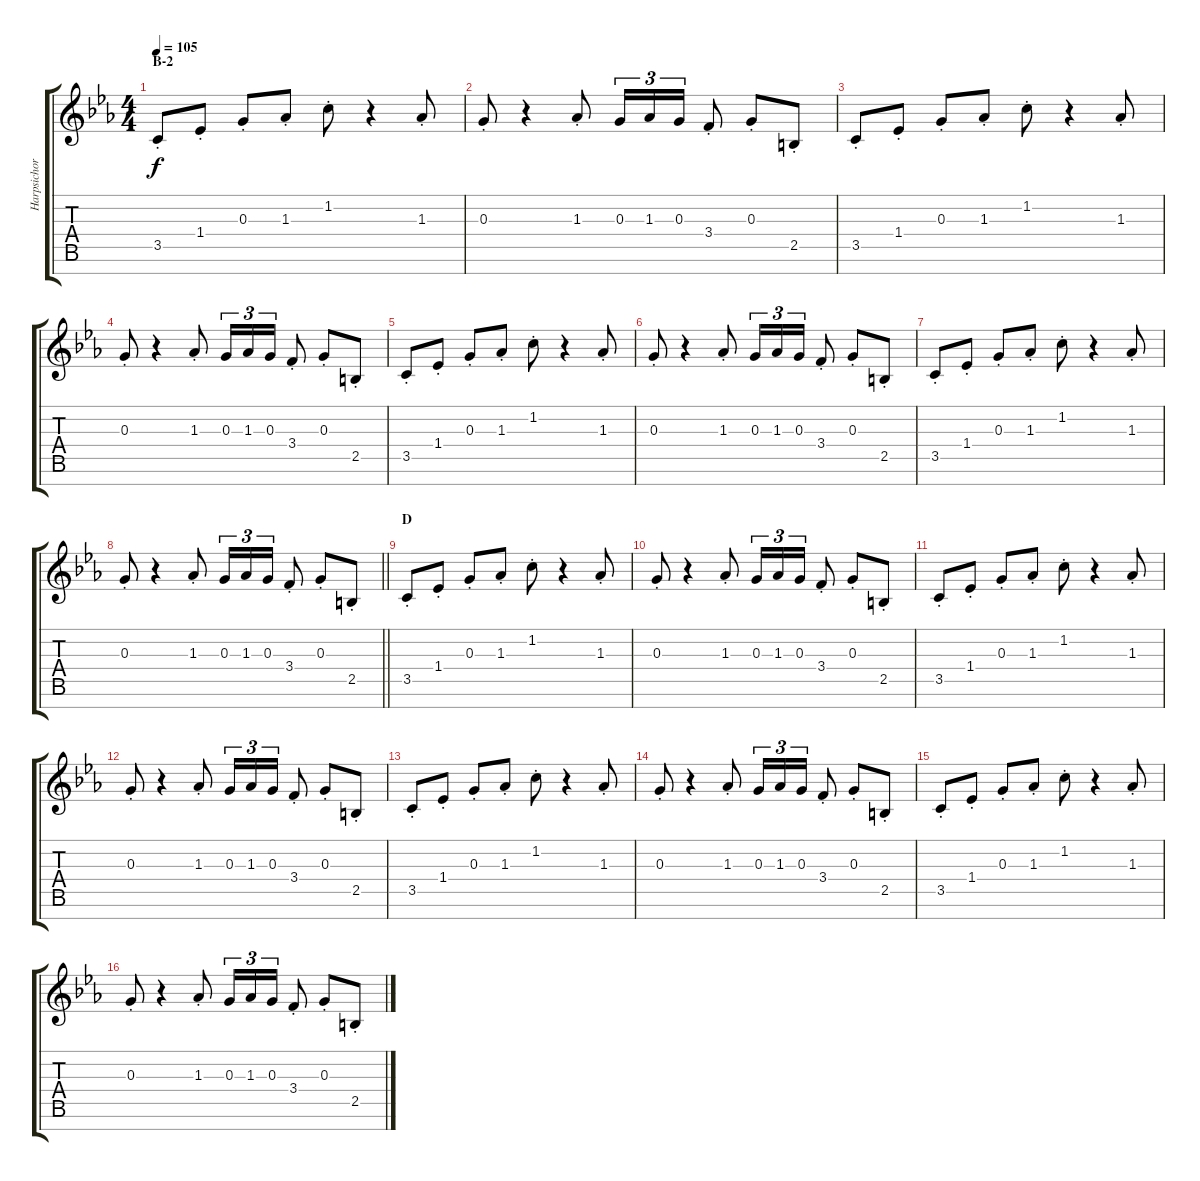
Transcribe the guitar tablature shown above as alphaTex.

\track ("Harpsichord" "Harpsichor") {instrument harpsichord}
\staff {score tabs}
\tuning (E5 B4 G4 D4 A3 E3 B2) {hide}
\ts (4 4)
\section ("" "B-2")
\tempo 105
\clef g2
\ks eb
3.5{st}.8{dy f} 1.4{st}.8 0.3{st}.8 1.3{st}.8 1.2{st}.8 r.4 1.3{st}.8 |
0.3{st}.8 r.4 1.3{st}.8 0.3.16{tu (3 2)} 1.3.16{tu (3 2)} 0.3.16{tu (3 2)} 3.4{st}.8 0.3{st}.8 2.5{st}.8 |
3.5{st}.8 1.4{st}.8 0.3{st}.8 1.3{st}.8 1.2{st}.8 r.4 1.3{st}.8 |
0.3{st}.8 r.4 1.3{st}.8 0.3.16{tu (3 2)} 1.3.16{tu (3 2)} 0.3.16{tu (3 2)} 3.4{st}.8 0.3{st}.8 2.5{st}.8 |
3.5{st}.8 1.4{st}.8 0.3{st}.8 1.3{st}.8 1.2{st}.8 r.4 1.3{st}.8 |
0.3{st}.8 r.4 1.3{st}.8 0.3.16{tu (3 2)} 1.3.16{tu (3 2)} 0.3.16{tu (3 2)} 3.4{st}.8 0.3{st}.8 2.5{st}.8 |
3.5{st}.8 1.4{st}.8 0.3{st}.8 1.3{st}.8 1.2{st}.8 r.4 1.3{st}.8 |
\barLineRight lightlight
0.3{st}.8 r.4 1.3{st}.8 0.3.16{tu (3 2)} 1.3.16{tu (3 2)} 0.3.16{tu (3 2)} 3.4{st}.8 0.3{st}.8 2.5{st}.8 |
\section ("" "D")
3.5{st}.8 1.4{st}.8 0.3{st}.8 1.3{st}.8 1.2{st}.8 r.4 1.3{st}.8 |
0.3{st}.8 r.4 1.3{st}.8 0.3.16{tu (3 2)} 1.3.16{tu (3 2)} 0.3.16{tu (3 2)} 3.4{st}.8 0.3{st}.8 2.5{st}.8 |
3.5{st}.8 1.4{st}.8 0.3{st}.8 1.3{st}.8 1.2{st}.8 r.4 1.3{st}.8 |
0.3{st}.8 r.4 1.3{st}.8 0.3.16{tu (3 2)} 1.3.16{tu (3 2)} 0.3.16{tu (3 2)} 3.4{st}.8 0.3{st}.8 2.5{st}.8 |
3.5{st}.8 1.4{st}.8 0.3{st}.8 1.3{st}.8 1.2{st}.8 r.4 1.3{st}.8 |
0.3{st}.8 r.4 1.3{st}.8 0.3.16{tu (3 2)} 1.3.16{tu (3 2)} 0.3.16{tu (3 2)} 3.4{st}.8 0.3{st}.8 2.5{st}.8 |
3.5{st}.8 1.4{st}.8 0.3{st}.8 1.3{st}.8 1.2{st}.8 r.4 1.3{st}.8 |
0.3{st}.8 r.4 1.3{st}.8 0.3.16{tu (3 2)} 1.3.16{tu (3 2)} 0.3.16{tu (3 2)} 3.4{st}.8 0.3{st}.8 2.5{st}.8
